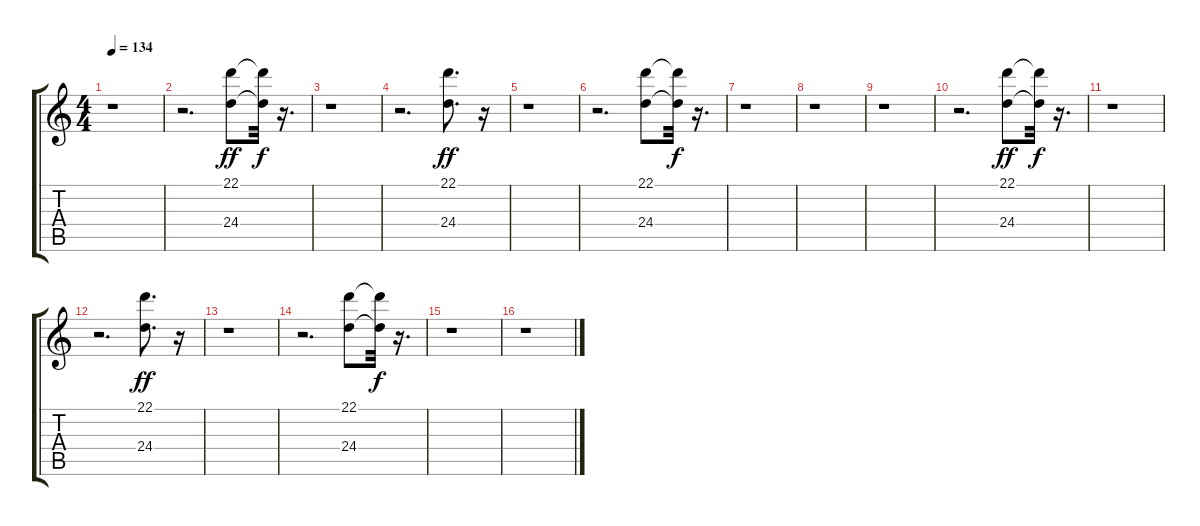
\track "" {instrument stringensemble1}
\staff {score tabs}
\tuning (E4 B3 G3 D3 A2 E2) {hide}
\ts (4 4)
\tempo 134
\clef g2
\ks c
r.1{dy ff} |
r.2{d} (22.1 24.4).8{volume 6} (22.1{t} 24.4{t}).32{dy f} r.16{d} |
r.1 |
r.2{d} (22.1 24.4).8{d dy ff} r.16 |
r.1 |
r.2{d} (22.1 24.4).8 (22.1{t} 24.4{t}).32{dy f} r.16{d} |
r.1 |
r.1 |
r.1 |
r.2{d} (22.1 24.4).8{dy ff} (22.1{t} 24.4{t}).32{dy f} r.16{d} |
r.1 |
r.2{d} (22.1 24.4).8{d dy ff} r.16 |
r.1 |
r.2{d} (22.1 24.4).8 (22.1{t} 24.4{t}).32{dy f} r.16{d} |
r.1 |
r.1
